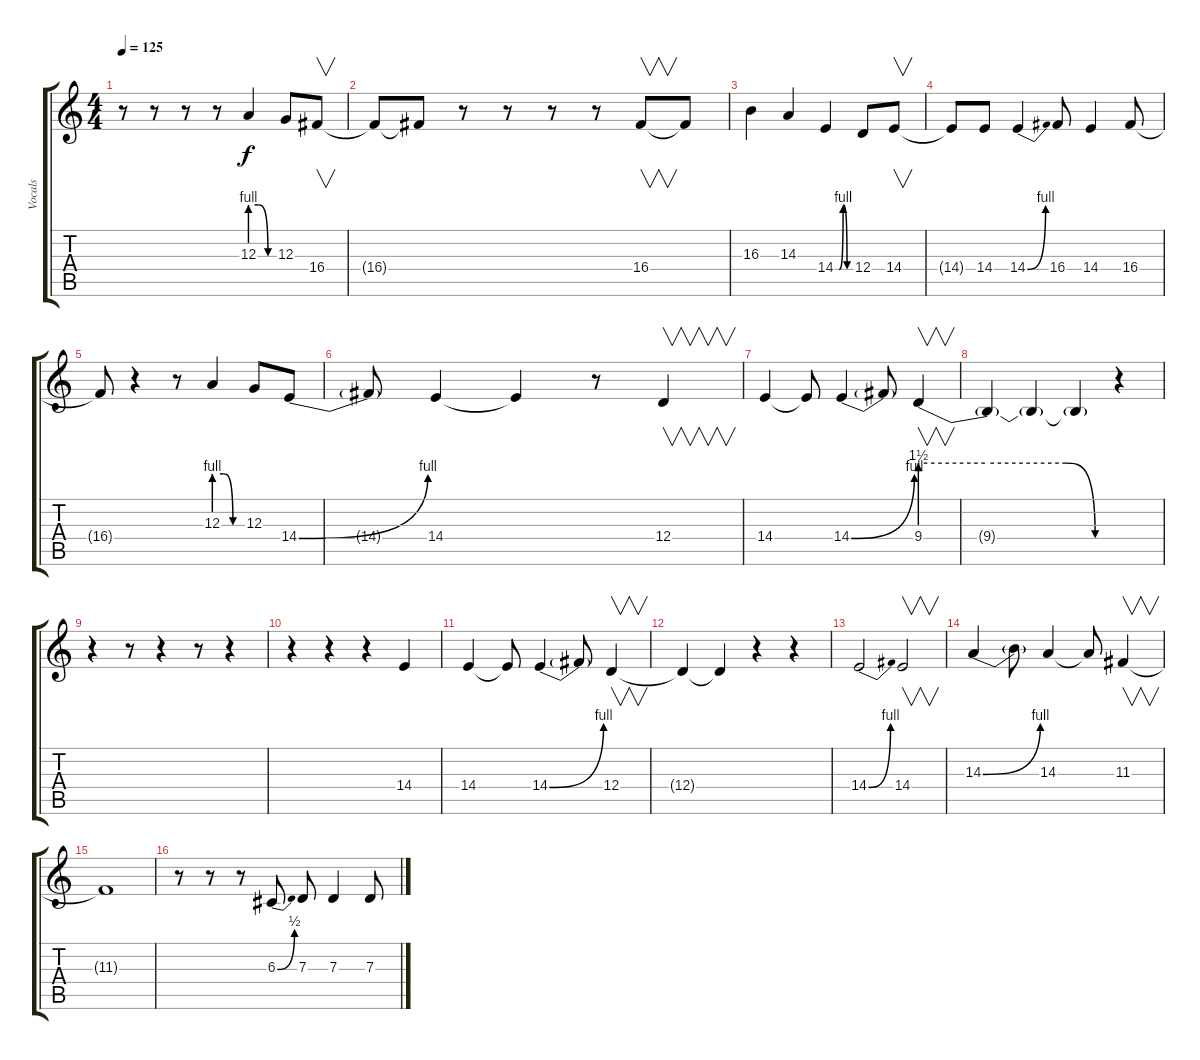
\track ("Vocals" "Vocals") {instrument lead1square}
\staff {score tabs}
\tuning (E4 B3 G3 D3 A2 E2) {hide}
\ts (4 4)
\tempo 125
\clef g2
\ks c
r.8{dy f} r.8 r.8 r.8 12.3{be (custom 0 4 20 4 45 0 60 0)}.4 12.3.8 16.4.8{v} |
16.4{t}.8 16.4{t}.8 r.8 r.8 r.8 r.8 16.4.8{v} 16.4{t}.8 |
16.3.4 14.3.4 14.4{be (custom 0 0 15 0 30 4 45 0 60 0)}.4 12.4.8 14.4.8{v} |
14.4{t}.8 14.4.8 14.4{be (bend 0 0 60 4)}.4 16.4.8 14.4.4 16.4.8 |
16.4{t}.8 r.4 r.8 12.3{be (custom 0 4 20 4 40 0 60 0)}.4 12.3.8 14.4{be (bend 0 0 60 4)}.8 |
14.4{t}.8 14.4.4 14.4{t}.4 r.8 12.4.4{v} |
14.4.4 14.4{t}.8 14.4{be (bend 0 0 60 4)}.4 14.4{t}.8 9.4{be (custom 0 6 20 6 45 6 54 0 60 0)}.4{v} |
9.4{t}.4 9.4{t}.4 9.4{t}.4 r.4 |
r.4 r.8 r.4 r.8 r.4 |
r.4 r.4 r.4 14.4.4 |
14.4.4 14.4{t}.8 14.4{be (bend 0 0 60 4)}.4 14.4{t}.8 12.4.4{v} |
12.4{t}.4 12.4{t}.4 r.4 r.4 |
14.4{be (bend 0 0 60 4)}.2 14.4.2{v} |
14.3{be (bend 0 0 60 4)}.4 14.3{t}.8 14.3.4 14.3{t}.8 11.3.4{v} |
11.3{t}.1 |
r.8 r.8 r.8 6.3{be (bend 0 0 60 2)}.8 7.3.8 7.3.4 7.3.8
